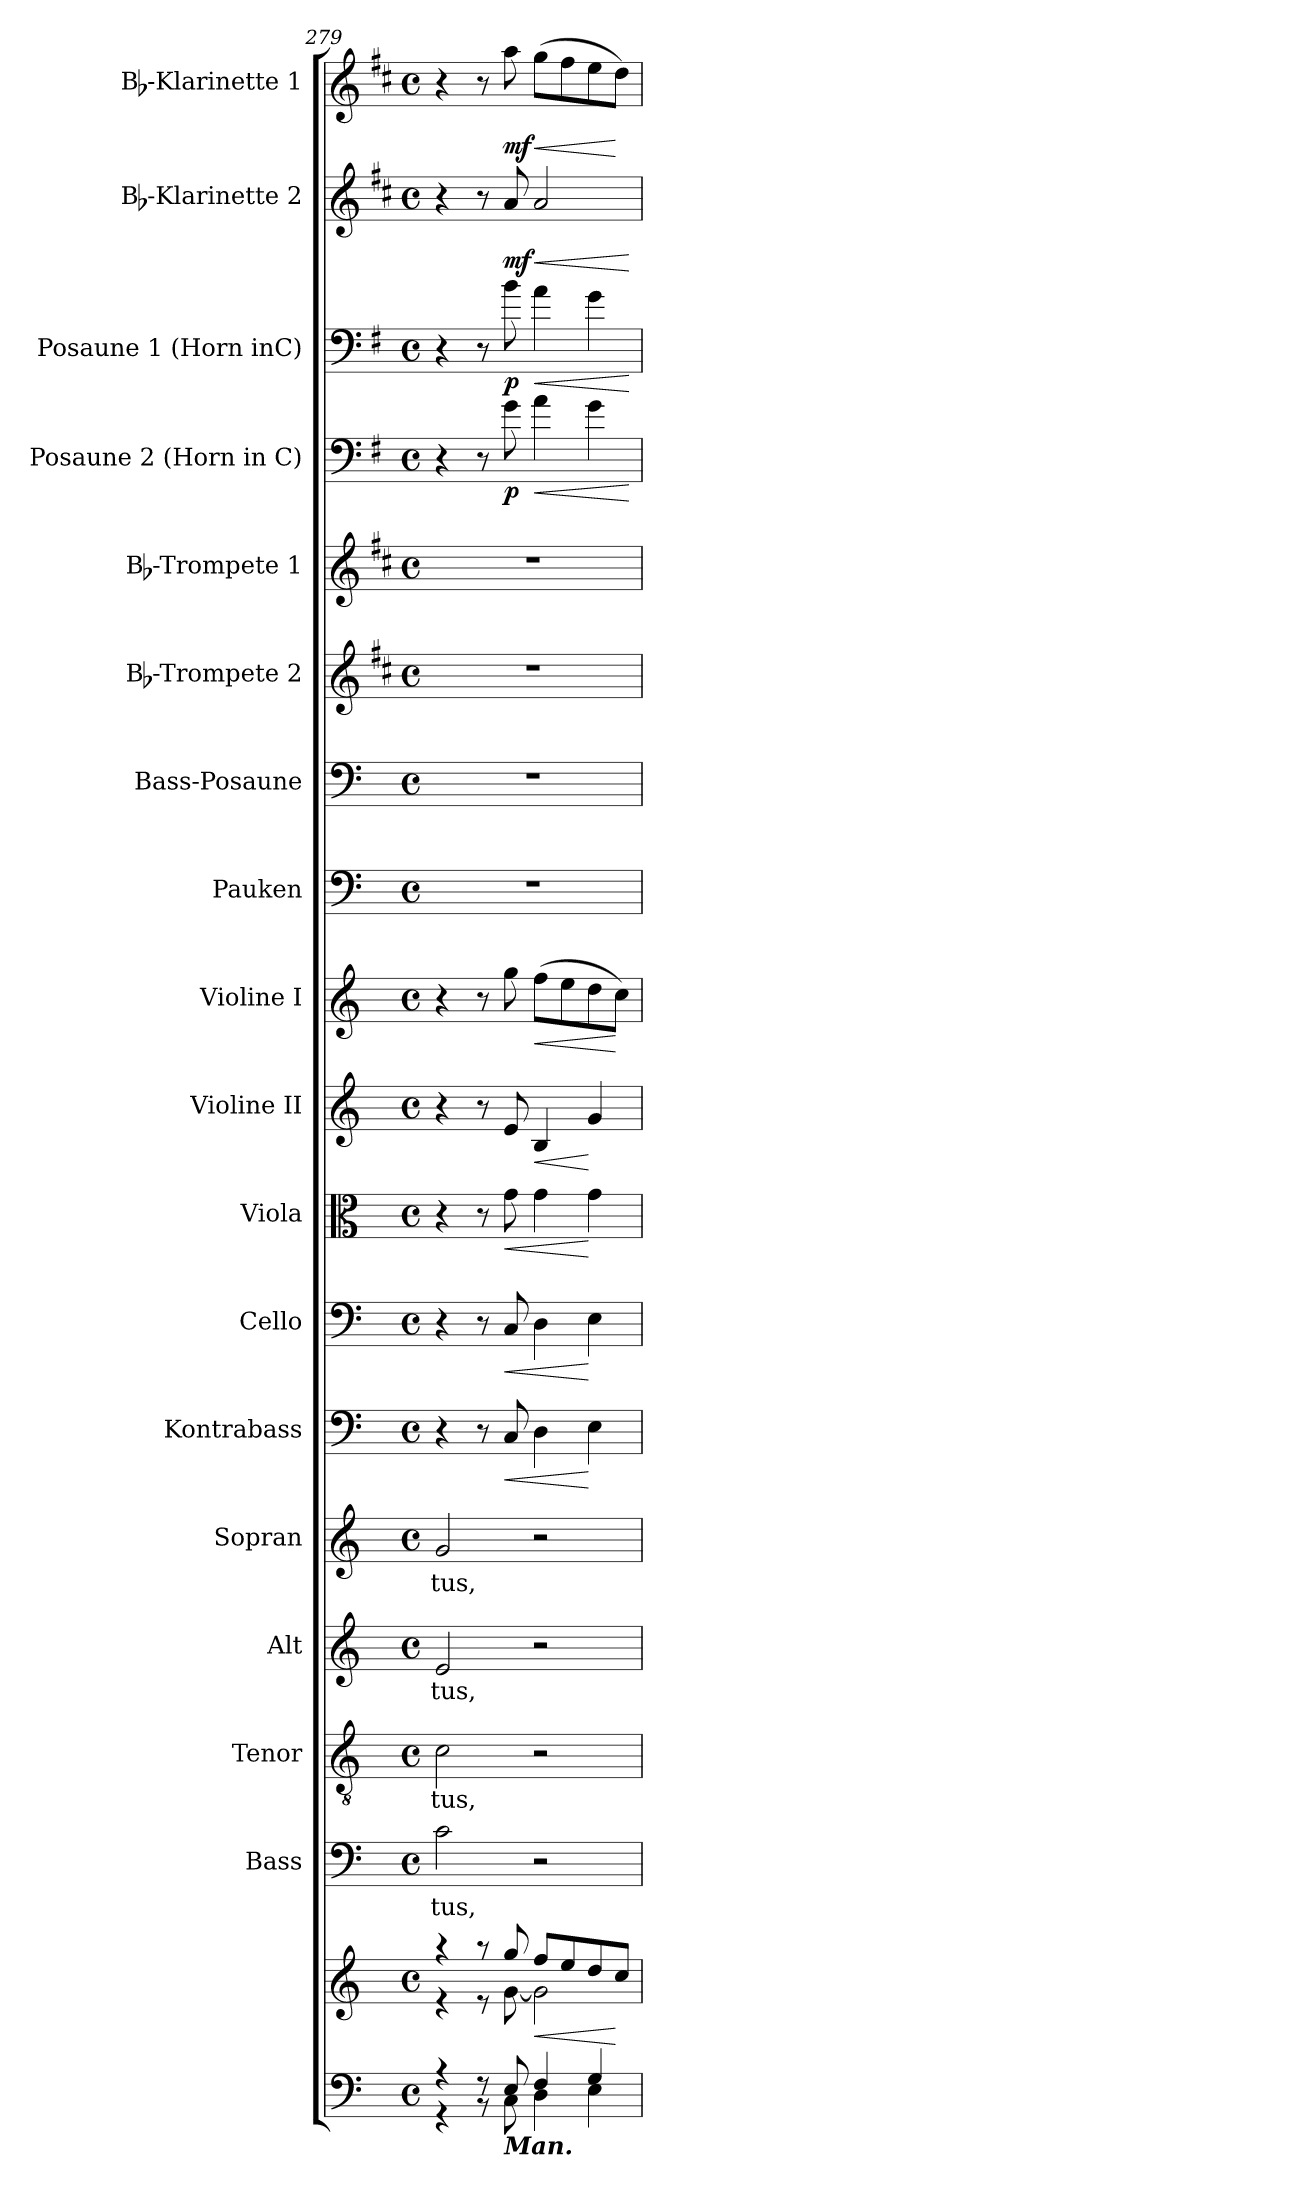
**kern	**kern	**dynam	**kern	**text	**kern	**text	**kern	**text	**kern	**text	**kern	**dynam	**kern	**dynam	**kern	**dynam	**kern	**dynam	**kern	**dynam	**kern	**kern	**kern	**kern	**kern	**dynam	**kern	**dynam	**kern	**dynam	**kern	**dynam
*part18	*part18	*part18	*part17	*part17	*part16	*part16	*part15	*part15	*part14	*part14	*part13	*part13	*part12	*part12	*part11	*part11	*part10	*part10	*part9	*part9	*part8	*part7	*part6	*part5	*part4	*part4	*part3	*part3	*part2	*part2	*part1	*part1
*staff19	*staff18	*staff18/19	*staff17	*staff17	*staff16	*staff16	*staff15	*staff15	*staff14	*staff14	*staff13	*staff13	*staff12	*staff12	*staff11	*staff11	*staff10	*staff10	*staff9	*staff9	*staff8	*staff7	*staff6	*staff5	*staff4	*staff4	*staff3	*staff3	*staff2	*staff2	*staff1	*staff1
*	*	*	*I"Bass	*	*I"Tenor	*	*I"Alt	*	*I"Sopran	*	*I"Kontrabass	*	*I"Cello	*	*I"Viola	*	*I"Violine II	*	*I"Violine I	*	*I"Pauken	*I"Bass-Posaune	*I"Bb-Trompete 2	*I"Bb-Trompete 1	*I"Posaune 2 (Horn in C)	*	*I"Posaune 1 (Horn inC)	*	*I"Bb-Klarinette 2	*	*I"Bb-Klarinette 1	*
*	*	*	*I'B.	*	*I'T.	*	*I'A.	*	*I'S.	*	*I'Kb.	*	*	*	*I'Vla.	*	*I'Vl. II	*	*I'Vl. I	*	*I'Pk.	*I'B-Pos.	*I'Bb Trp. 2	*I'Bb Trp. 1	*I'Pos. 2	*	*I'Pos. 1	*	*I'Bb Kl. 2	*	*I'Bb Kl. 1	*
*clefF4	*clefG2	*	*clefF4	*	*clefGv2	*	*clefG2	*	*clefG2	*	*clefF4	*	*clefF4	*	*clefC3	*	*clefG2	*	*clefG2	*	*clefF4	*clefF4	*clefG2	*clefG2	*clefF4	*	*clefF4	*	*clefG2	*	*clefG2	*
*	*	*	*	*	*	*	*	*	*	*	*ITrd7c12	*	*	*	*	*	*	*	*	*	*	*	*ITrd1c2	*ITrd1c2	*ITrd4c7	*	*ITrd4c7	*	*ITrd1c2	*	*ITrd1c2	*
*k[]	*k[]	*	*k[]	*	*k[]	*	*k[]	*	*k[]	*	*k[]	*	*k[]	*	*k[]	*	*k[]	*	*k[]	*	*k[]	*k[]	*k[]	*k[]	*k[]	*	*k[]	*	*k[]	*	*k[]	*
*C:	*C:	*	*C:	*	*C:	*	*C:	*	*C:	*	*C:	*	*C:	*	*C:	*	*C:	*	*C:	*	*C:	*C:	*C:	*C:	*C:	*	*C:	*	*C:	*	*C:	*
*M4/4	*M4/4	*	*M4/4	*	*M4/4	*	*M4/4	*	*M4/4	*	*M4/4	*	*M4/4	*	*M4/4	*	*M4/4	*	*M4/4	*	*M4/4	*M4/4	*M4/4	*M4/4	*M4/4	*	*M4/4	*	*M4/4	*	*M4/4	*
*met(c)	*met(c)	*	*met(c)	*	*met(c)	*	*met(c)	*	*met(c)	*	*met(c)	*	*met(c)	*	*met(c)	*	*met(c)	*	*met(c)	*	*met(c)	*met(c)	*met(c)	*met(c)	*met(c)	*	*met(c)	*	*met(c)	*	*met(c)	*
=279	=279	=279	=279	=279	=279	=279	=279	=279	=279	=279	=279	=279	=279	=279	=279	=279	=279	=279	=279	=279	=279	=279	=279	=279	=279	=279	=279	=279	=279	=279	=279	=279
*^	*^	*	*	*	*	*	*	*	*	*	*	*	*	*	*	*	*	*	*	*	*	*	*	*	*	*	*	*	*	*	*	*
!	!	!	!	!	!	!LO:LY:b	!	!LO:LY:b	!	!LO:LY:b	!	!LO:LY:b	!	!	!	!	!	!	!	!	!	!	!	!	!	!	!	!	!	!	!	!	!	!
4r	4r	4r	4r	.	2c\	-tus,	2c\	-tus,	2e/	-tus,	2g/	-tus,	4r	.	4r	.	4r	.	4r	.	4r	.	1r	1r	1r	1r	4r	.	4r	.	4r	.	4r	.
8r	8r	8r	8r	.	.	.	.	.	.	.	.	.	8r	.	8r	.	8r	.	8r	.	8r	.	.	.	.	.	8r	.	8r	.	8r	.	8r	.
!LO:TX:b:Bi:t=Man.	!	!	!	!	!	!	!	!	!	!	!	!	!	!	!	!	!	!	!	!	!	!	!	!	!	!	!	!	!	!	!	!	!	!
!	!	!	!	!	!	!	!	!	!	!	!	!	!	!LO:HP:b	!	!LO:HP:b	!	!LO:HP:b	!	!	!	!	!	!	!	!	!	!LO:DY:b	!	!LO:DY:b	!	!LO:DY:b	!	!LO:DY:b
8E/	8C\	8gg/	[<8g\	.	.	.	.	.	.	.	.	.	8CC/	<	8C/	<	8g\	<	8e/	.	8gg\	.	.	.	.	.	8c\	p	8e\	p	8g/	mf	8gg\	mf
!	!	!	!	!LO:HP:b	!	!	!	!	!	!	!	!	!	!	!	!	!	!	!	!LO:HP:b	!	!LO:HP:b	!	!	!	!	!	!LO:HP:b	!	!LO:HP:b	!	!LO:HP:b	!	!LO:HP:b
4F/	4D\	8ff/L	2g\]	<	2r	.	2r	.	2r	.	2r	.	4DD\	.	4D\	.	4g\	.	4B/	<	(>8ff\L	<	.	.	.	.	4d\	<	4d\	<	2g/	<	(>8ff\L	<
.	.	8ee/	.	.	.	.	.	.	.	.	.	.	.	.	.	.	.	.	.	.	8ee\	.	.	.	.	.	.	.	.	.	.	.	8ee\	.
4G/	4E\	8dd/	.	.	.	.	.	.	.	.	.	.	4EE\	[	4E\	[	4g\	[	4g/	[	8dd\	.	.	.	.	.	4c\	.	4c\	.	.	.	8dd\	.
.	.	8cc/J	.	[	.	.	.	.	.	.	.	.	.	.	.	.	.	.	.	.	8cc\J)	[	.	.	.	.	.	.	.	.	.	.	8cc\J)	[
*v	*v	*	*	*	*	*	*	*	*	*	*	*	*	*	*	*	*	*	*	*	*	*	*	*	*	*	*	*	*	*	*	*	*	*
*	*v	*v	*	*	*	*	*	*	*	*	*	*	*	*	*	*	*	*	*	*	*	*	*	*	*	*	*	*	*	*	*	*	*
.	.	.	.	.	.	.	.	.	.	.	.	.	.	.	.	.	.	.	.	.	.	.	.	.	.	[	.	[	.	[	.	.
=	=	=	=	=	=	=	=	=	=	=	=	=	=	=	=	=	=	=	=	=	=	=	=	=	=	=	=	=	=	=	=	=
*-	*-	*-	*-	*-	*-	*-	*-	*-	*-	*-	*-	*-	*-	*-	*-	*-	*-	*-	*-	*-	*-	*-	*-	*-	*-	*-	*-	*-	*-	*-	*-	*-
